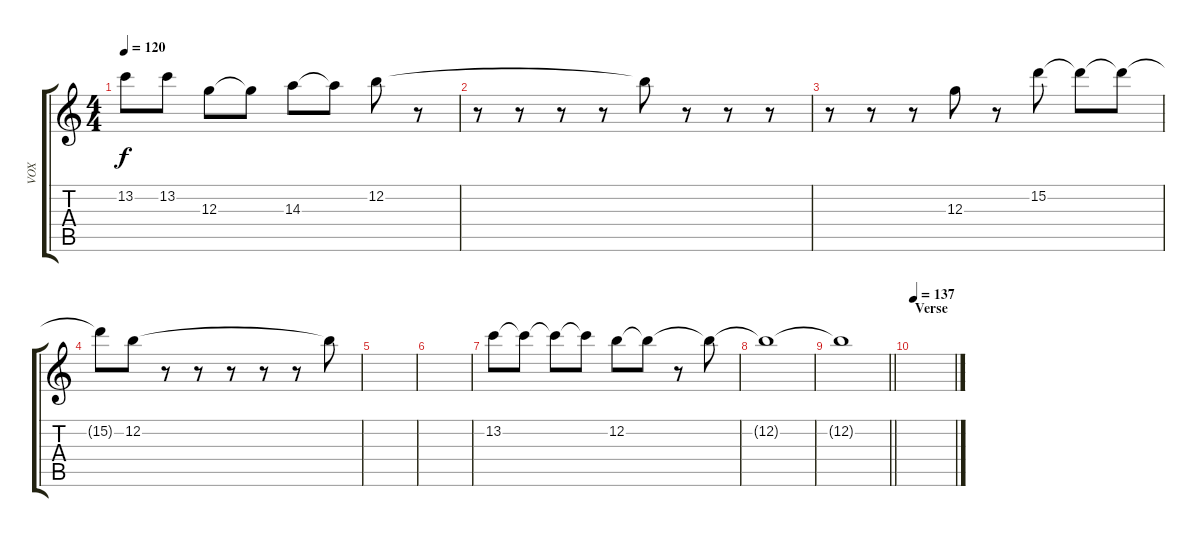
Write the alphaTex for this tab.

\track ("VOX" "VOX") {instrument acousticguitarsteel}
\staff {score tabs}
\tuning (E4 B3 G3 D3 A2 E2) {hide}
\ts (4 4)
\tempo 120
\clef g2
\ks c
13.2{t}.8{dy f} 13.2.8 12.3.8 12.3{t}.8 14.3.8 14.3{t}.8 12.2.8 r.8 |
r.8 r.8 r.8 r.8 12.2{t}.8 r.8 r.8 r.8 |
r.8 r.8 r.8 12.3.8 r.8 15.2.8 15.2{t}.8 15.2{t}.8 |
15.2{t}.8 12.2.8 r.8 r.8 r.8 r.8 r.8 12.2{t}.8 |
|
|
13.2.8 13.2{t}.8 13.2{t}.8 13.2{t}.8 12.2.8 12.2{t}.8 r.8 12.2{t}.8 |
12.2{t}.1 |
\barLineRight lightlight
12.2{t}.1 |
\section ("" "Verse")
\tempo 137
